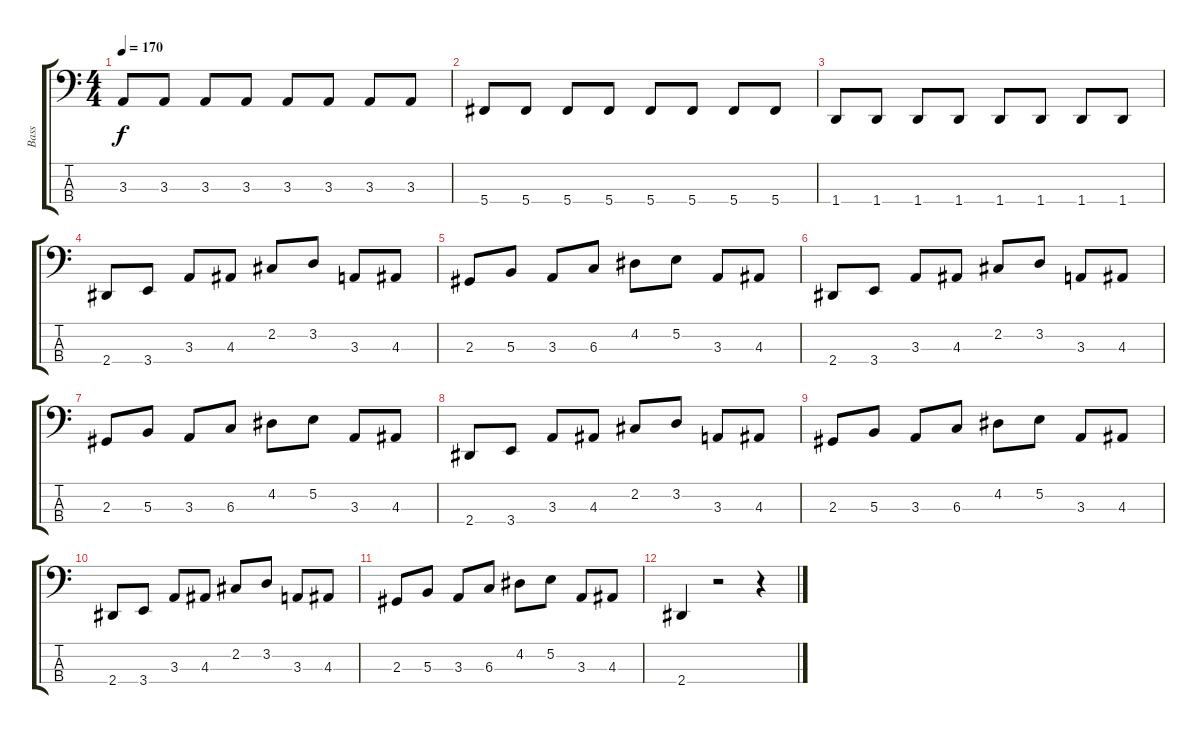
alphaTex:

\track ("Bass" "Bass") {instrument electricbasspick}
\staff {score tabs}
\tuning (E2 B1 Gb1 Db1) {hide}
\ts (4 4)
\tempo 170
\clef f4
\ks c
3.3.8{dy f} 3.3.8 3.3.8 3.3.8 3.3.8 3.3.8 3.3.8 3.3.8 |
5.4.8 5.4.8 5.4.8 5.4.8 5.4.8 5.4.8 5.4.8 5.4.8 |
1.4.8 1.4.8 1.4.8 1.4.8 1.4.8 1.4.8 1.4.8 1.4.8 |
2.4.8 3.4.8 3.3.8 4.3.8 2.2.8 3.2.8 3.3.8 4.3.8 |
2.3.8 5.3.8 3.3.8 6.3.8 4.2.8 5.2.8 3.3.8 4.3.8 |
2.4.8 3.4.8 3.3.8 4.3.8 2.2.8 3.2.8 3.3.8 4.3.8 |
2.3.8 5.3.8 3.3.8 6.3.8 4.2.8 5.2.8 3.3.8 4.3.8 |
2.4.8 3.4.8 3.3.8 4.3.8 2.2.8 3.2.8 3.3.8 4.3.8 |
2.3.8 5.3.8 3.3.8 6.3.8 4.2.8 5.2.8 3.3.8 4.3.8 |
2.4.8 3.4.8 3.3.8 4.3.8 2.2.8 3.2.8 3.3.8 4.3.8 |
2.3.8 5.3.8 3.3.8 6.3.8 4.2.8 5.2.8 3.3.8 4.3.8 |
2.4.4 r.2 r.4
